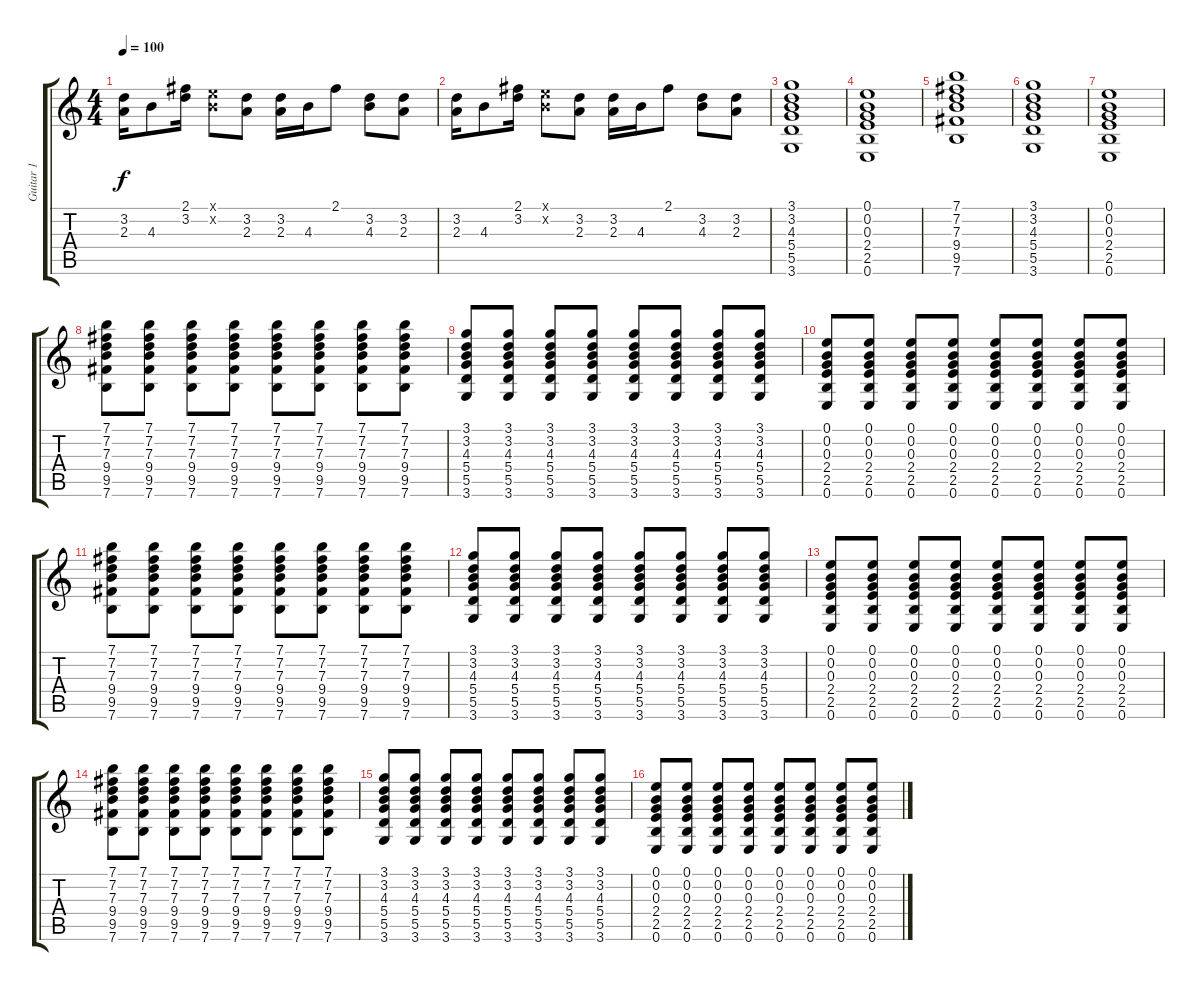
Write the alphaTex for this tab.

\track ("Guitar 1" "Guitar 1") {instrument electricguitarclean}
\staff {score tabs}
\tuning (E4 B3 G3 D3 A2 E2) {hide}
\ts (4 4)
\tempo 100
\clef g2
\ks c
(3.2 2.3).16{dy f} 4.3.8 (2.1 3.2).16 (0.1{x} 0.2{x}).8 (3.2 2.3).8 (3.2 2.3).16 4.3.16 2.1.8 (3.2 4.3).8 (3.2 2.3).8 |
(3.2 2.3).16 4.3.8 (2.1 3.2).16 (0.1{x} 0.2{x}).8 (3.2 2.3).8 (3.2 2.3).16 4.3.16 2.1.8 (3.2 4.3).8 (3.2 2.3).8 |
(3.1 3.2 4.3 5.4 5.5 3.6).1 |
(0.1 0.2 0.3 2.4 2.5 0.6).1 |
(7.1 7.2 7.3 9.4 9.5 7.6).1 |
(3.1 3.2 4.3 5.4 5.5 3.6).1 |
(0.1 0.2 0.3 2.4 2.5 0.6).1 |
(7.1 7.2 7.3 9.4 9.5 7.6).8 (7.1 7.2 7.3 9.4 9.5 7.6).8 (7.1 7.2 7.3 9.4 9.5 7.6).8 (7.1 7.2 7.3 9.4 9.5 7.6).8 (7.1 7.2 7.3 9.4 9.5 7.6).8 (7.1 7.2 7.3 9.4 9.5 7.6).8 (7.1 7.2 7.3 9.4 9.5 7.6).8 (7.1 7.2 7.3 9.4 9.5 7.6).8 |
(3.1 3.2 4.3 5.4 5.5 3.6).8 (3.1 3.2 4.3 5.4 5.5 3.6).8 (3.1 3.2 4.3 5.4 5.5 3.6).8 (3.1 3.2 4.3 5.4 5.5 3.6).8 (3.1 3.2 4.3 5.4 5.5 3.6).8 (3.1 3.2 4.3 5.4 5.5 3.6).8 (3.1 3.2 4.3 5.4 5.5 3.6).8 (3.1 3.2 4.3 5.4 5.5 3.6).8 |
(0.1 0.2 0.3 2.4 2.5 0.6).8 (0.1 0.2 0.3 2.4 2.5 0.6).8 (0.1 0.2 0.3 2.4 2.5 0.6).8 (0.1 0.2 0.3 2.4 2.5 0.6).8 (0.1 0.2 0.3 2.4 2.5 0.6).8 (0.1 0.2 0.3 2.4 2.5 0.6).8 (0.1 0.2 0.3 2.4 2.5 0.6).8 (0.1 0.2 0.3 2.4 2.5 0.6).8 |
(7.1 7.2 7.3 9.4 9.5 7.6).8 (7.1 7.2 7.3 9.4 9.5 7.6).8 (7.1 7.2 7.3 9.4 9.5 7.6).8 (7.1 7.2 7.3 9.4 9.5 7.6).8 (7.1 7.2 7.3 9.4 9.5 7.6).8 (7.1 7.2 7.3 9.4 9.5 7.6).8 (7.1 7.2 7.3 9.4 9.5 7.6).8 (7.1 7.2 7.3 9.4 9.5 7.6).8 |
(3.1 3.2 4.3 5.4 5.5 3.6).8 (3.1 3.2 4.3 5.4 5.5 3.6).8 (3.1 3.2 4.3 5.4 5.5 3.6).8 (3.1 3.2 4.3 5.4 5.5 3.6).8 (3.1 3.2 4.3 5.4 5.5 3.6).8 (3.1 3.2 4.3 5.4 5.5 3.6).8 (3.1 3.2 4.3 5.4 5.5 3.6).8 (3.1 3.2 4.3 5.4 5.5 3.6).8 |
(0.1 0.2 0.3 2.4 2.5 0.6).8 (0.1 0.2 0.3 2.4 2.5 0.6).8 (0.1 0.2 0.3 2.4 2.5 0.6).8 (0.1 0.2 0.3 2.4 2.5 0.6).8 (0.1 0.2 0.3 2.4 2.5 0.6).8 (0.1 0.2 0.3 2.4 2.5 0.6).8 (0.1 0.2 0.3 2.4 2.5 0.6).8 (0.1 0.2 0.3 2.4 2.5 0.6).8 |
(7.1 7.2 7.3 9.4 9.5 7.6).8 (7.1 7.2 7.3 9.4 9.5 7.6).8 (7.1 7.2 7.3 9.4 9.5 7.6).8 (7.1 7.2 7.3 9.4 9.5 7.6).8 (7.1 7.2 7.3 9.4 9.5 7.6).8 (7.1 7.2 7.3 9.4 9.5 7.6).8 (7.1 7.2 7.3 9.4 9.5 7.6).8 (7.1 7.2 7.3 9.4 9.5 7.6).8 |
(3.1 3.2 4.3 5.4 5.5 3.6).8 (3.1 3.2 4.3 5.4 5.5 3.6).8 (3.1 3.2 4.3 5.4 5.5 3.6).8 (3.1 3.2 4.3 5.4 5.5 3.6).8 (3.1 3.2 4.3 5.4 5.5 3.6).8 (3.1 3.2 4.3 5.4 5.5 3.6).8 (3.1 3.2 4.3 5.4 5.5 3.6).8 (3.1 3.2 4.3 5.4 5.5 3.6).8 |
(0.1 0.2 0.3 2.4 2.5 0.6).8 (0.1 0.2 0.3 2.4 2.5 0.6).8 (0.1 0.2 0.3 2.4 2.5 0.6).8 (0.1 0.2 0.3 2.4 2.5 0.6).8 (0.1 0.2 0.3 2.4 2.5 0.6).8 (0.1 0.2 0.3 2.4 2.5 0.6).8 (0.1 0.2 0.3 2.4 2.5 0.6).8 (0.1 0.2 0.3 2.4 2.5 0.6).8
